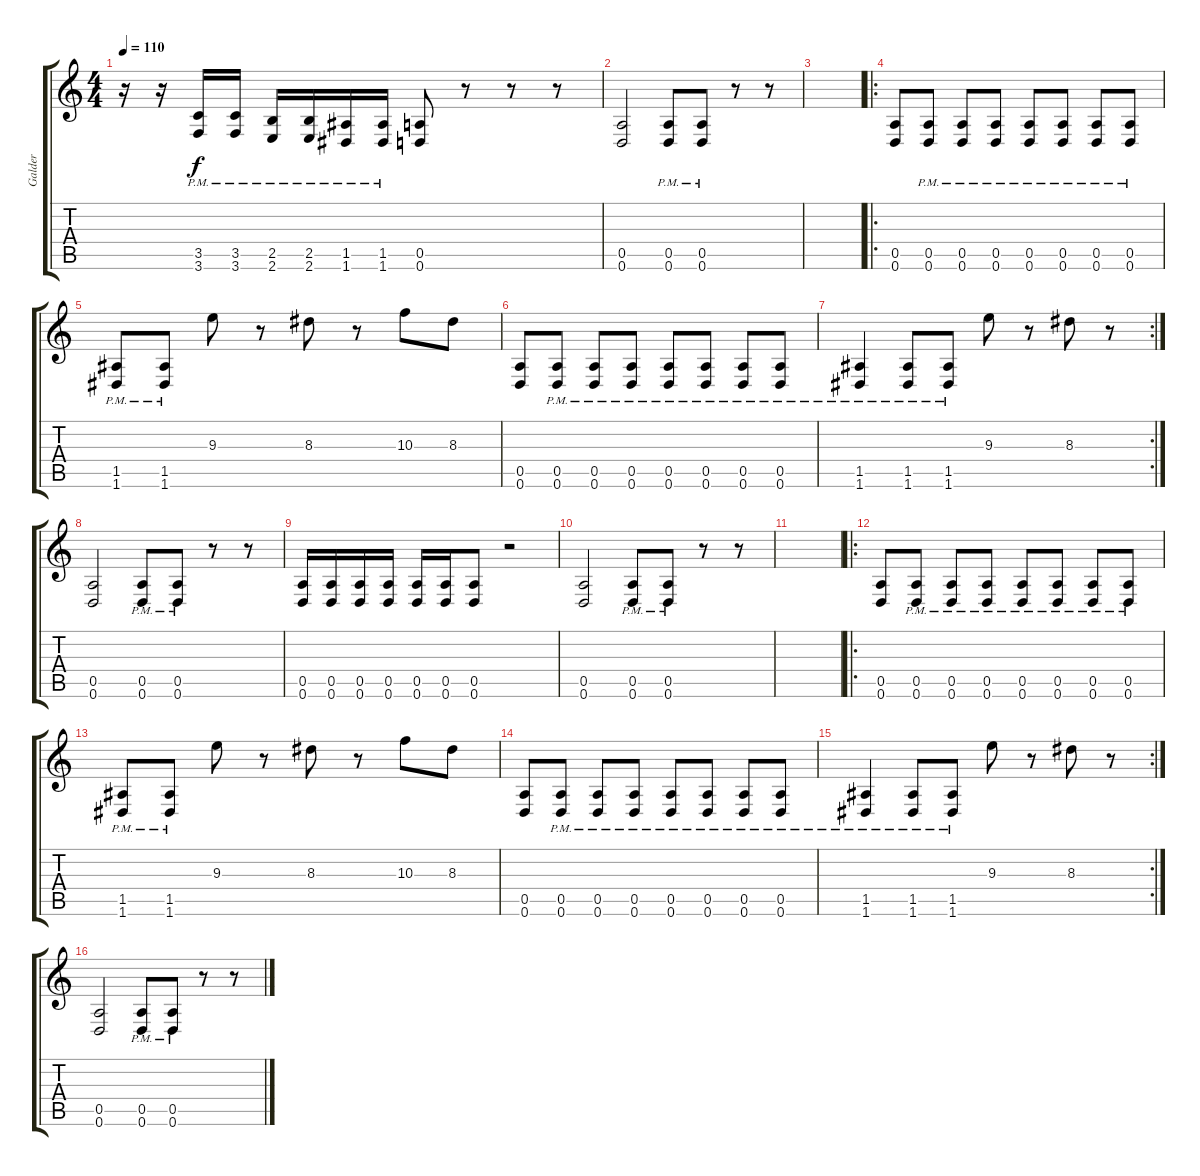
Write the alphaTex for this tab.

\track ("Galder" "Galder") {instrument distortionguitar}
\staff {score tabs}
\tuning (E4 B3 G3 D3 A2 D2) {hide}
\ts (4 4)
\tempo 110
\clef g2
\ks c
r.16{dy f} r.16 (3.5{pm} 3.6{pm}).16 (3.5{pm} 3.6{pm}).16 (2.5{pm} 2.6{pm}).16 (2.5{pm} 2.6{pm}).16 (1.5{pm} 1.6{pm}).16 (1.5{pm} 1.6{pm}).16 (0.5 0.6).8 r.8 r.8 r.8 |
(0.5 0.6).2 (0.5{pm} 0.6{pm}).8 (0.5{pm} 0.6{pm}).8 r.8 r.8 |
|
\ro
(0.5 0.6).8 (0.5{pm} 0.6{pm}).8 (0.5{pm} 0.6{pm}).8 (0.5{pm} 0.6{pm}).8 (0.5{pm} 0.6{pm}).8 (0.5{pm} 0.6{pm}).8 (0.5{pm} 0.6{pm}).8 (0.5{pm} 0.6{pm}).8 |
(1.5{pm} 1.6).8 (1.5{pm} 1.6{pm}).8 9.3.8 r.8 8.3.8 r.8 10.3.8 8.3.8 |
(0.5 0.6).8 (0.5{pm} 0.6{pm}).8 (0.5{pm} 0.6{pm}).8 (0.5{pm} 0.6{pm}).8 (0.5{pm} 0.6{pm}).8 (0.5{pm} 0.6{pm}).8 (0.5{pm} 0.6{pm}).8 (0.5{pm} 0.6{pm}).8 |
\rc 2
(1.5{pm} 1.6).4 (1.5{pm} 1.6{pm}).8 (1.5{pm} 1.6{pm}).8 9.3.8 r.8 8.3.8 r.8 |
(0.5 0.6).2 (0.5{pm} 0.6{pm}).8 (0.5{pm} 0.6{pm}).8 r.8 r.8 |
(0.5 0.6).16 (0.5 0.6).16 (0.5 0.6).16 (0.5 0.6).16 (0.5 0.6).16 (0.5 0.6).16 (0.5 0.6).8 r.2 |
(0.5 0.6).2 (0.5{pm} 0.6{pm}).8 (0.5{pm} 0.6{pm}).8 r.8 r.8 |
|
\ro
(0.5 0.6).8 (0.5{pm} 0.6{pm}).8 (0.5{pm} 0.6{pm}).8 (0.5{pm} 0.6{pm}).8 (0.5{pm} 0.6{pm}).8 (0.5{pm} 0.6{pm}).8 (0.5{pm} 0.6{pm}).8 (0.5{pm} 0.6{pm}).8 |
(1.5{pm} 1.6).8 (1.5{pm} 1.6{pm}).8 9.3.8 r.8 8.3.8 r.8 10.3.8 8.3.8 |
(0.5 0.6).8 (0.5{pm} 0.6{pm}).8 (0.5{pm} 0.6{pm}).8 (0.5{pm} 0.6{pm}).8 (0.5{pm} 0.6{pm}).8 (0.5{pm} 0.6{pm}).8 (0.5{pm} 0.6{pm}).8 (0.5{pm} 0.6{pm}).8 |
\rc 2
(1.5{pm} 1.6).4 (1.5{pm} 1.6{pm}).8 (1.5{pm} 1.6{pm}).8 9.3.8 r.8 8.3.8 r.8 |
(0.5 0.6).2 (0.5{pm} 0.6{pm}).8 (0.5{pm} 0.6{pm}).8 r.8 r.8
